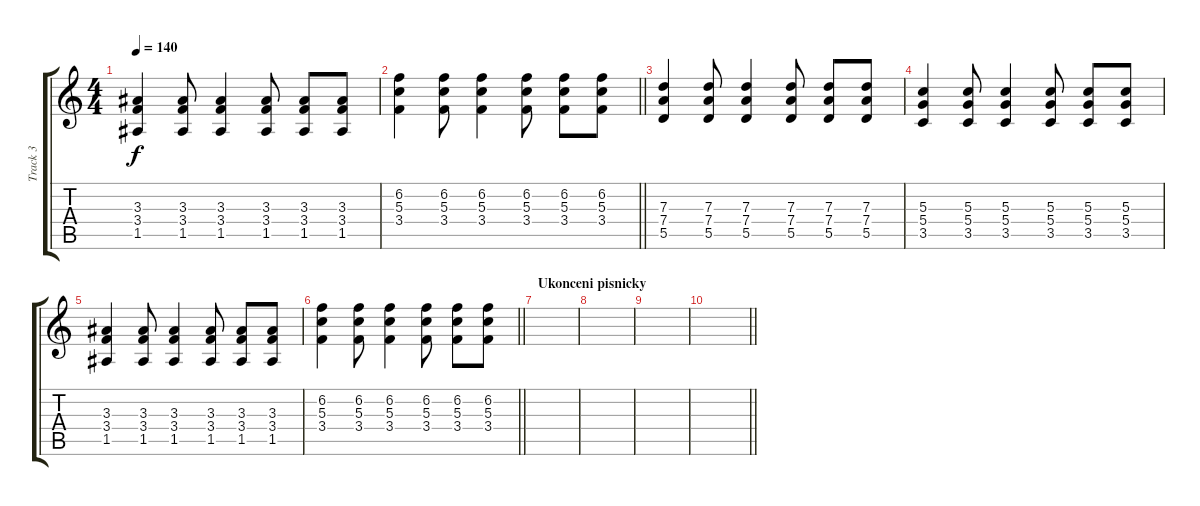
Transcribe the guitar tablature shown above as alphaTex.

\track ("Track 3" "Track 3") {instrument distortionguitar}
\staff {score tabs}
\tuning (E4 B3 G3 D3 A2 E2) {hide}
\ts (4 4)
\tempo 140
\clef g2
\ks c
(3.3 3.4 1.5).4{dy f} (3.3 3.4 1.5).8 (3.3 3.4 1.5).4 (3.3 3.4 1.5).8 (3.3 3.4 1.5).8 (3.3 3.4 1.5).8 |
\barLineRight lightlight
(6.2 5.3 3.4).4 (6.2 5.3 3.4).8 (6.2 5.3 3.4).4 (6.2 5.3 3.4).8 (6.2 5.3 3.4).8 (6.2 5.3 3.4).8 |
(7.3 7.4 5.5).4 (7.3 7.4 5.5).8 (7.3 7.4 5.5).4 (7.3 7.4 5.5).8 (7.3 7.4 5.5).8 (7.3 7.4 5.5).8 |
(5.3 5.4 3.5).4 (5.3 5.4 3.5).8 (5.3 5.4 3.5).4 (5.3 5.4 3.5).8 (5.3 5.4 3.5).8 (5.3 5.4 3.5).8 |
(3.3 3.4 1.5).4 (3.3 3.4 1.5).8 (3.3 3.4 1.5).4 (3.3 3.4 1.5).8 (3.3 3.4 1.5).8 (3.3 3.4 1.5).8 |
\barLineRight lightlight
(6.2 5.3 3.4).4 (6.2 5.3 3.4).8 (6.2 5.3 3.4).4 (6.2 5.3 3.4).8 (6.2 5.3 3.4).8 (6.2 5.3 3.4).8 |
\section ("" "Ukonceni pisnicky")
|
|
|
\barLineRight lightlight
